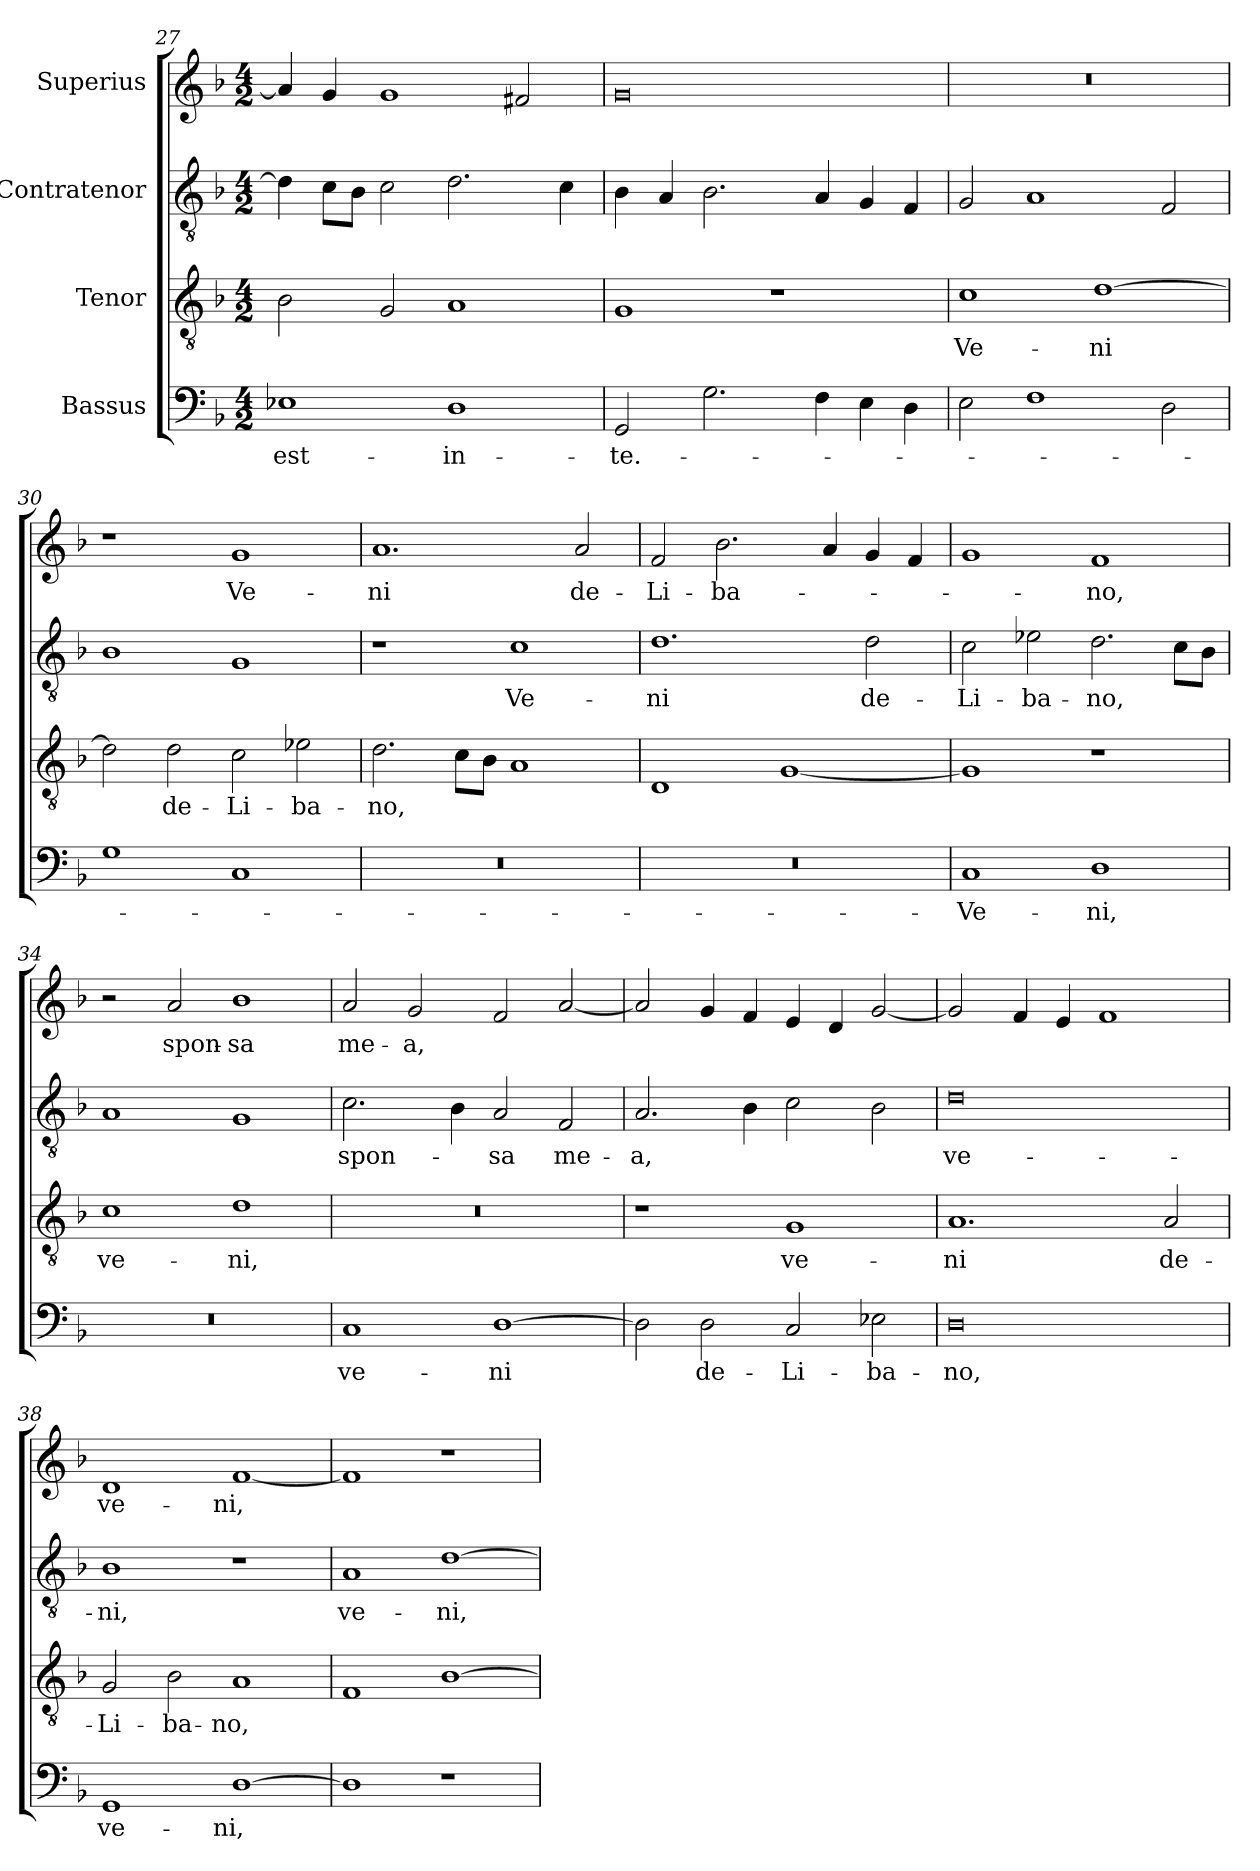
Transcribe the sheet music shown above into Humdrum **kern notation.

**kern	**text	**kern	**text	**kern	**text	**kern	**text
*part4	*part4	*part3	*part3	*part2	*part2	*part1	*part1
*staff4	*staff4	*staff3	*staff3	*staff2	*staff2	*staff1	*staff1
*I"Bassus	*	*I"Tenor	*	*I"Contratenor	*	*I"Superius	*
*clefF4	*	*clefGv2	*	*clefGv2	*	*clefG2	*
*k[b-]	*	*k[b-]	*	*k[b-]	*	*k[b-]	*
*M4/2	*	*M4/2	*	*M4/2	*	*M4/2	*
=27	=27	=27	=27	=27	=27	=27	=27
1E-X\	est-	2B-\	.	4d\]	.	4a/]	.
.	.	.	.	8c\L	.	4g/	.
.	.	.	.	8B-\J	.	.	.
.	.	2G/	.	2c\	.	1g/	.
1D\	in-	1A/	.	2.d\	.	.	.
.	.	.	.	.	.	2f#X/	.
.	.	.	.	4c\	.	.	.
=28	=28	=28	=28	=28	=28	=28	=28
2GG/	te.-	1G/	.	4B-\	.	0g/	.
.	.	.	.	4A/	.	.	.
2.G\	.	.	.	2.B-\	.	.	.
.	.	1r	.	.	.	.	.
4F\	.	.	.	4A/	.	.	.
4E\	.	.	.	4G/	.	.	.
4D\	.	.	.	4F/	.	.	.
=29	=29	=29	=29	=29	=29	=29	=29
2E\	.	1c\	Ve-	2G/	.	0r	.
1F\	.	.	.	1A/	.	.	.
.	.	[1d\	-ni	.	.	.	.
2D\	.	.	.	2F/	.	.	.
=30	=30	=30	=30	=30	=30	=30	=30
1G\	.	2d\]	.	1B-\	.	1r	.
.	.	2d\	de-	.	.	.	.
1C/	.	2c\	Li-	1G/	.	1g/	Ve-
.	.	2e-X\	-ba-	.	.	.	.
=31	=31	=31	=31	=31	=31	=31	=31
0r	.	2.d\	-no,	1r	.	1.a/	-ni
.	.	8c\L	.	.	.	.	.
.	.	8B-\J	.	.	.	.	.
.	.	1A/	.	1c\	Ve-	.	.
.	.	.	.	.	.	2a/	de-
=32	=32	=32	=32	=32	=32	=32	=32
0r	.	1D/	.	1.d\	-ni	2f/	Li-
.	.	.	.	.	.	2.b-\	-ba-
.	.	[1G/	.	.	.	.	.
.	.	.	.	.	.	4a/	.
.	.	.	.	2d\	de-	4g/	.
.	.	.	.	.	.	4f/	.
=33	=33	=33	=33	=33	=33	=33	=33
1C/	Ve-	1G/]	.	2c\	Li-	1g/	.
.	.	.	.	2e-X\	-ba-	.	.
1D\	-ni,	1r	.	2.d\	-no,	1f/	-no,
.	.	.	.	8c\L	.	.	.
.	.	.	.	8B-\J	.	.	.
=34	=34	=34	=34	=34	=34	=34	=34
0r	.	1c\	ve-	1A/	.	2r	.
.	.	.	.	.	.	2a/	spon-
.	.	1d\	-ni,	1G/	.	1b-\	-sa
=35	=35	=35	=35	=35	=35	=35	=35
1C/	ve-	0r	.	2.c\	spon-	2a/	me-
.	.	.	.	.	.	2g/	-a,
.	.	.	.	4B-\	.	.	.
[1D\	-ni	.	.	2A/	-sa	2f/	.
.	.	.	.	2F/	me-	[2a/	.
=36	=36	=36	=36	=36	=36	=36	=36
2D\]	.	1r	.	2.A/	-a,	2a/]	.
2D\	de-	.	.	.	.	4g/	.
.	.	.	.	4B-\	.	4f/	.
2C/	Li-	1G/	ve-	2c\	.	4e/	.
.	.	.	.	.	.	4d/	.
2E-X\	-ba-	.	.	2B-\	.	[2g/	.
=37	=37	=37	=37	=37	=37	=37	=37
0D\	-no,	1.A/	-ni	0d\	ve-	2g/]	.
.	.	.	.	.	.	4f/	.
.	.	.	.	.	.	4e/	.
.	.	.	.	.	.	1f/	.
.	.	2A/	de-	.	.	.	.
=38	=38	=38	=38	=38	=38	=38	=38
1GG/	ve-	2G/	Li-	1B-\	-ni,	1d/	ve-
.	.	2B-\	-ba-	.	.	.	.
[1D\	-ni,	1A/	-no,	1r	.	[1f/	-ni,
=39	=39	=39	=39	=39	=39	=39	=39
1D\]	.	1F/	.	1A/	ve-	1f/]	.
1r	.	[1B-\	.	[1d\	-ni,	1r	.
=	=	=	=	=	=	=	=
*-	*-	*-	*-	*-	*-	*-	*-
